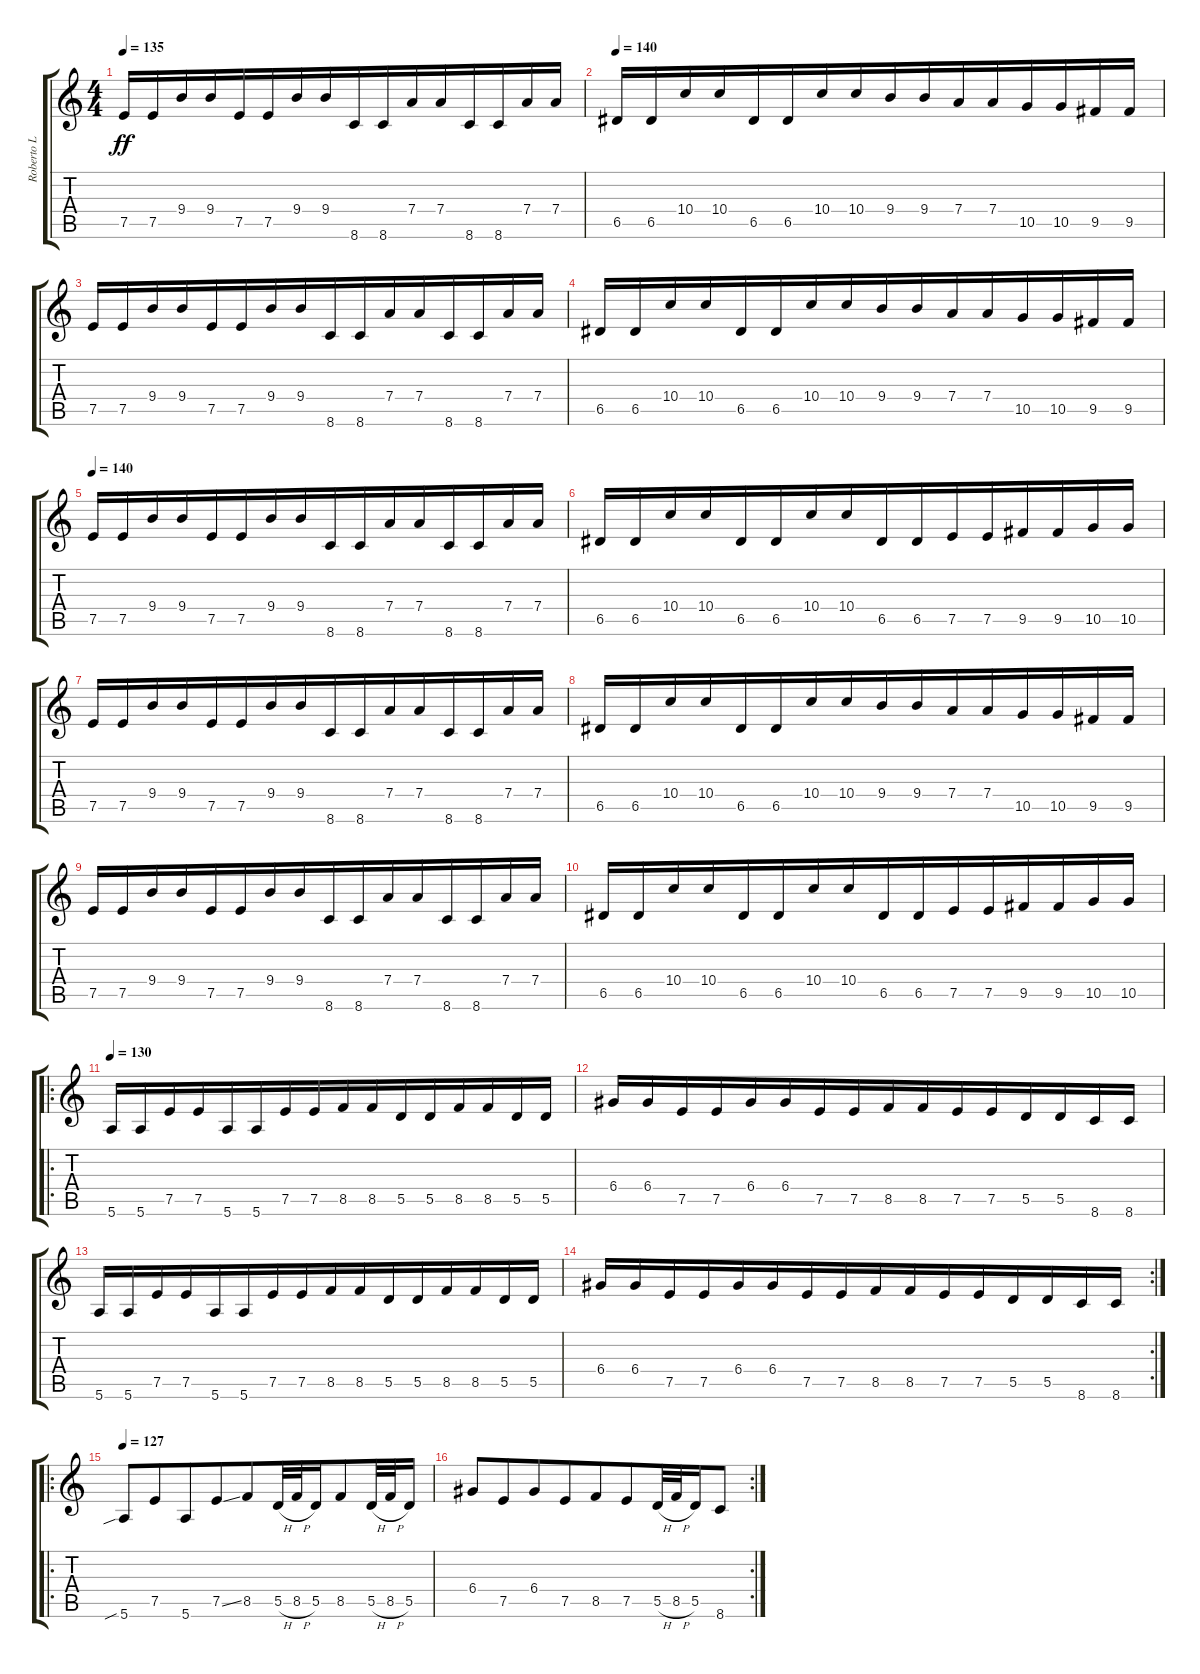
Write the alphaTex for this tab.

\track ("Roberto L" "Roberto L") {instrument overdrivenguitar}
\staff {score tabs}
\tuning (E4 B3 G3 D3 A2 E2) {hide}
\ts (4 4)
\tempo 135
\clef g2
\ks c
7.5.16{dy ff} 7.5.16 9.4.16 9.4.16{beam merge} 7.5.16 7.5.16 9.4.16 9.4.16{beam merge} 8.6.16 8.6.16 7.4.16 7.4.16{beam merge} 8.6.16 8.6.16 7.4.16 7.4.16 |
\tempo 140
6.5.16 6.5.16 10.4.16 10.4.16{beam merge} 6.5.16 6.5.16 10.4.16 10.4.16{beam merge} 9.4.16 9.4.16 7.4.16 7.4.16{beam merge} 10.5.16 10.5.16 9.5.16 9.5.16 |
7.5.16 7.5.16 9.4.16 9.4.16{beam merge} 7.5.16 7.5.16 9.4.16 9.4.16{beam merge} 8.6.16 8.6.16 7.4.16 7.4.16{beam merge} 8.6.16 8.6.16 7.4.16 7.4.16 |
6.5.16 6.5.16 10.4.16 10.4.16{beam merge} 6.5.16 6.5.16 10.4.16 10.4.16{beam merge} 9.4.16 9.4.16 7.4.16 7.4.16{beam merge} 10.5.16 10.5.16 9.5.16 9.5.16 |
\tempo 140
7.5.16 7.5.16 9.4.16 9.4.16{beam merge} 7.5.16 7.5.16 9.4.16 9.4.16{beam merge} 8.6.16 8.6.16 7.4.16 7.4.16{beam merge} 8.6.16 8.6.16 7.4.16 7.4.16 |
6.5.16 6.5.16 10.4.16 10.4.16{beam merge} 6.5.16 6.5.16 10.4.16 10.4.16{beam merge} 6.5.16 6.5.16 7.5.16 7.5.16{beam merge} 9.5.16 9.5.16 10.5.16 10.5.16 |
7.5.16 7.5.16 9.4.16 9.4.16{beam merge} 7.5.16 7.5.16 9.4.16 9.4.16{beam merge} 8.6.16 8.6.16 7.4.16 7.4.16{beam merge} 8.6.16 8.6.16 7.4.16 7.4.16 |
6.5.16 6.5.16 10.4.16 10.4.16{beam merge} 6.5.16 6.5.16 10.4.16 10.4.16{beam merge} 9.4.16 9.4.16 7.4.16 7.4.16{beam merge} 10.5.16 10.5.16 9.5.16 9.5.16 |
7.5.16 7.5.16 9.4.16 9.4.16{beam merge} 7.5.16 7.5.16 9.4.16 9.4.16{beam merge} 8.6.16 8.6.16 7.4.16 7.4.16{beam merge} 8.6.16 8.6.16 7.4.16 7.4.16 |
6.5.16 6.5.16 10.4.16 10.4.16{beam merge} 6.5.16 6.5.16 10.4.16 10.4.16{beam merge} 6.5.16 6.5.16 7.5.16 7.5.16{beam merge} 9.5.16 9.5.16 10.5.16 10.5.16 |
\ro
\tempo 130
5.6.16 5.6.16 7.5.16 7.5.16{beam merge} 5.6.16 5.6.16 7.5.16 7.5.16{beam merge} 8.5.16 8.5.16 5.5.16 5.5.16{beam merge} 8.5.16 8.5.16 5.5.16 5.5.16 |
6.4.16 6.4.16 7.5.16 7.5.16{beam merge} 6.4.16 6.4.16 7.5.16 7.5.16{beam merge} 8.5.16 8.5.16 7.5.16 7.5.16{beam merge} 5.5.16 5.5.16 8.6.16 8.6.16 |
5.6.16 5.6.16 7.5.16 7.5.16{beam merge} 5.6.16 5.6.16 7.5.16 7.5.16{beam merge} 8.5.16 8.5.16 5.5.16 5.5.16{beam merge} 8.5.16 8.5.16 5.5.16 5.5.16 |
\rc 2
6.4.16 6.4.16 7.5.16 7.5.16{beam merge} 6.4.16 6.4.16 7.5.16 7.5.16{beam merge} 8.5.16 8.5.16 7.5.16 7.5.16{beam merge} 5.5.16 5.5.16 8.6.16 8.6.16 |
\ro
\tempo 127
5.6{sib}.8 7.5.8{beam merge} 5.6.8 7.5{ss}.8{beam merge} 8.5.8 5.5{h}.32 8.5{h}.32 5.5.16{beam merge} 8.5.8 5.5{h}.32 8.5{h}.32 5.5.16 |
\rc 2
6.4.8 7.5.8{beam merge} 6.4.8 7.5.8{beam merge} 8.5.8 7.5.8{beam merge} 5.5{h}.32 8.5{h}.32 5.5.16 8.6.8
